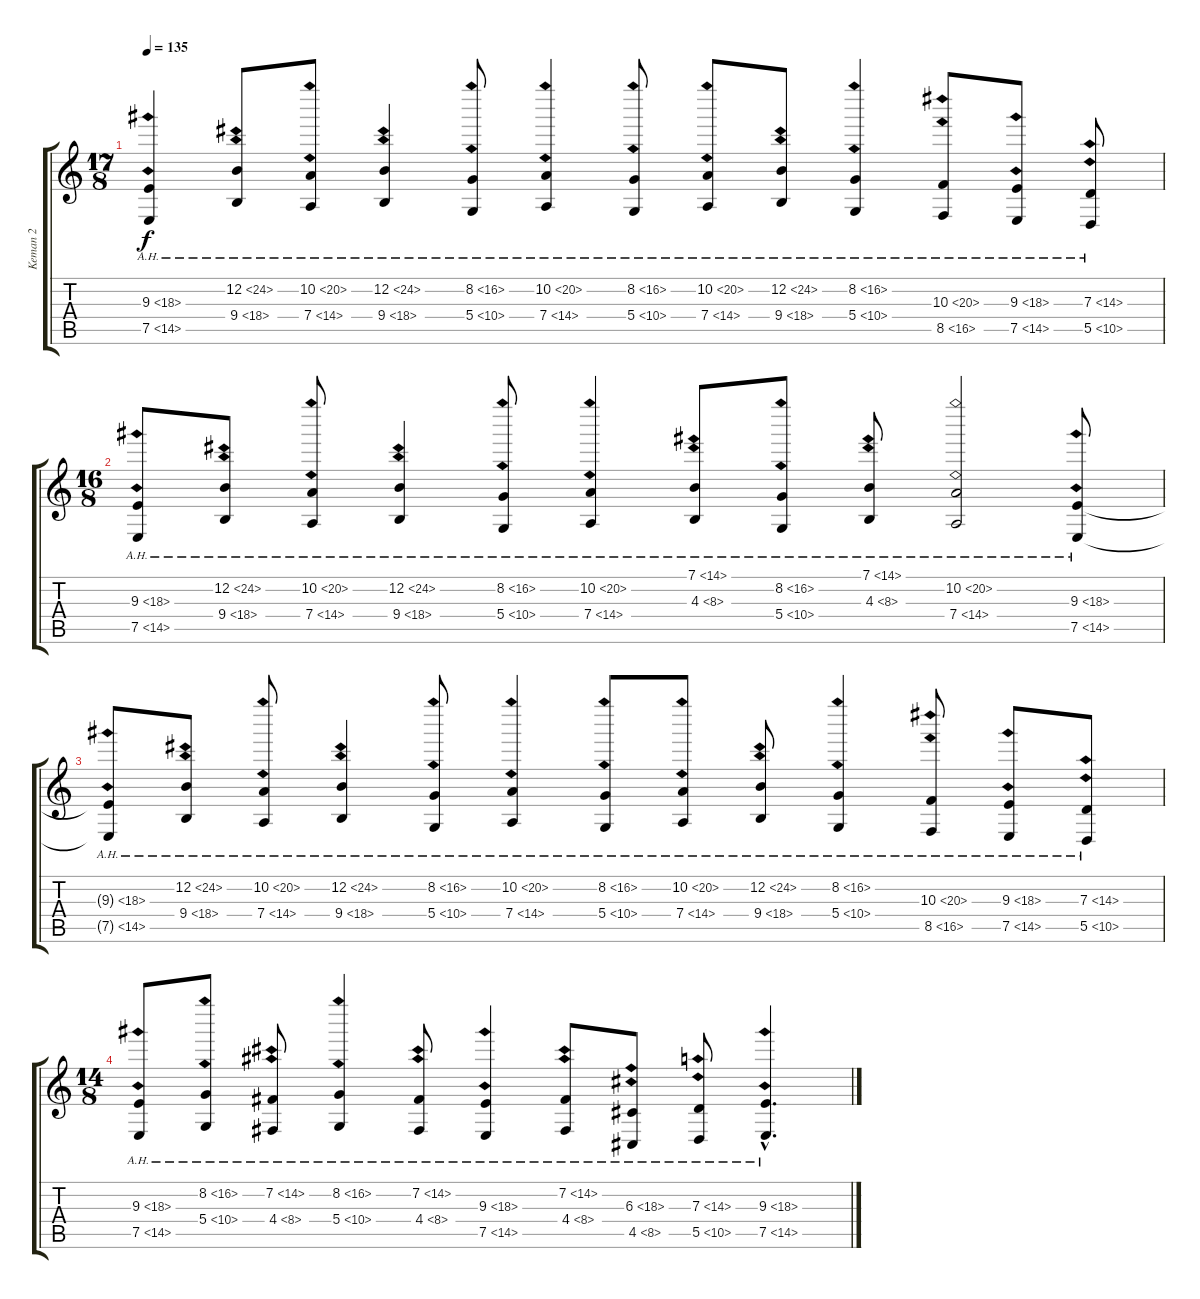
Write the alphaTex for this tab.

\track ("Keman 2" "Keman 2") {instrument stringensemble1}
\staff {score tabs}
\tuning (E4 B3 G3 D3 A2 E2) {hide}
\ts (17 8)
\tempo 135
\clef g2
\ks c
(9.3{ah 9} 7.5{ah 7}).4{dy f} (12.2{ah 12} 9.4{ah 9}).8 (10.2{ah 10} 7.4{ah 7}).8 (12.2{ah 12} 9.4{ah 9}).4 (8.2{ah 8} 5.4{ah 5}).8 (10.2{ah 10} 7.4{ah 7}).4 (8.2{ah 8} 5.4{ah 5}).8 (10.2{ah 10} 7.4{ah 7}).8 (12.2{ah 12} 9.4{ah 9}).8 (8.2{ah 8} 5.4{ah 5}).4 (10.3{ah 10} 8.5{ah 8}).8 (9.3{ah 9} 7.5{ah 7}).8 (7.3{ah 7} 5.5{ah 5}).8 |
\ts (16 8)
(9.3{ah 9} 7.5{ah 7}).8 (12.2{ah 12} 9.4{ah 9}).8 (10.2{ah 10} 7.4{ah 7}).8 (12.2{ah 12} 9.4{ah 9}).4 (8.2{ah 8} 5.4{ah 5}).8 (10.2{ah 10} 7.4{ah 7}).4 (7.1{ah 7} 4.3{ah 4}).8 (8.2{ah 8} 5.4{ah 5}).8 (7.1{ah 7} 4.3{ah 4}).8 (10.2{ah 10} 7.4{ah 7}).2 (9.3{ah 9} 7.5{ah 7}).8 |
(9.3{ah 9 t} 7.5{ah 7 t}).8 (12.2{ah 12} 9.4{ah 9}).8 (10.2{ah 10} 7.4{ah 7}).8 (12.2{ah 12} 9.4{ah 9}).4 (8.2{ah 8} 5.4{ah 5}).8 (10.2{ah 10} 7.4{ah 7}).4 (8.2{ah 8} 5.4{ah 5}).8 (10.2{ah 10} 7.4{ah 7}).8 (12.2{ah 12} 9.4{ah 9}).8 (8.2{ah 8} 5.4{ah 5}).4 (10.3{ah 10} 8.5{ah 8}).8 (9.3{ah 9} 7.5{ah 7}).8 (7.3{ah 7} 5.5{ah 5}).8 |
\ts (14 8)
(9.3{ah 9} 7.5{ah 7}).8 (8.2{ah 8} 5.4{ah 5}).8 (7.2{ah 7} 4.4{ah 4}).8 (8.2{ah 8} 5.4{ah 5}).4 (7.2{ah 7} 4.4{ah 4}).8 (9.3{ah 9} 7.5{ah 7}).4 (7.2{ah 7} 4.4{ah 4}).8 (6.3{ah 12} 4.5{ah 4}).8 (7.3{ah 7} 5.5{ah 5}).8 (9.3{ah 9 hac} 7.5{ah 7 hac}).4{d}
